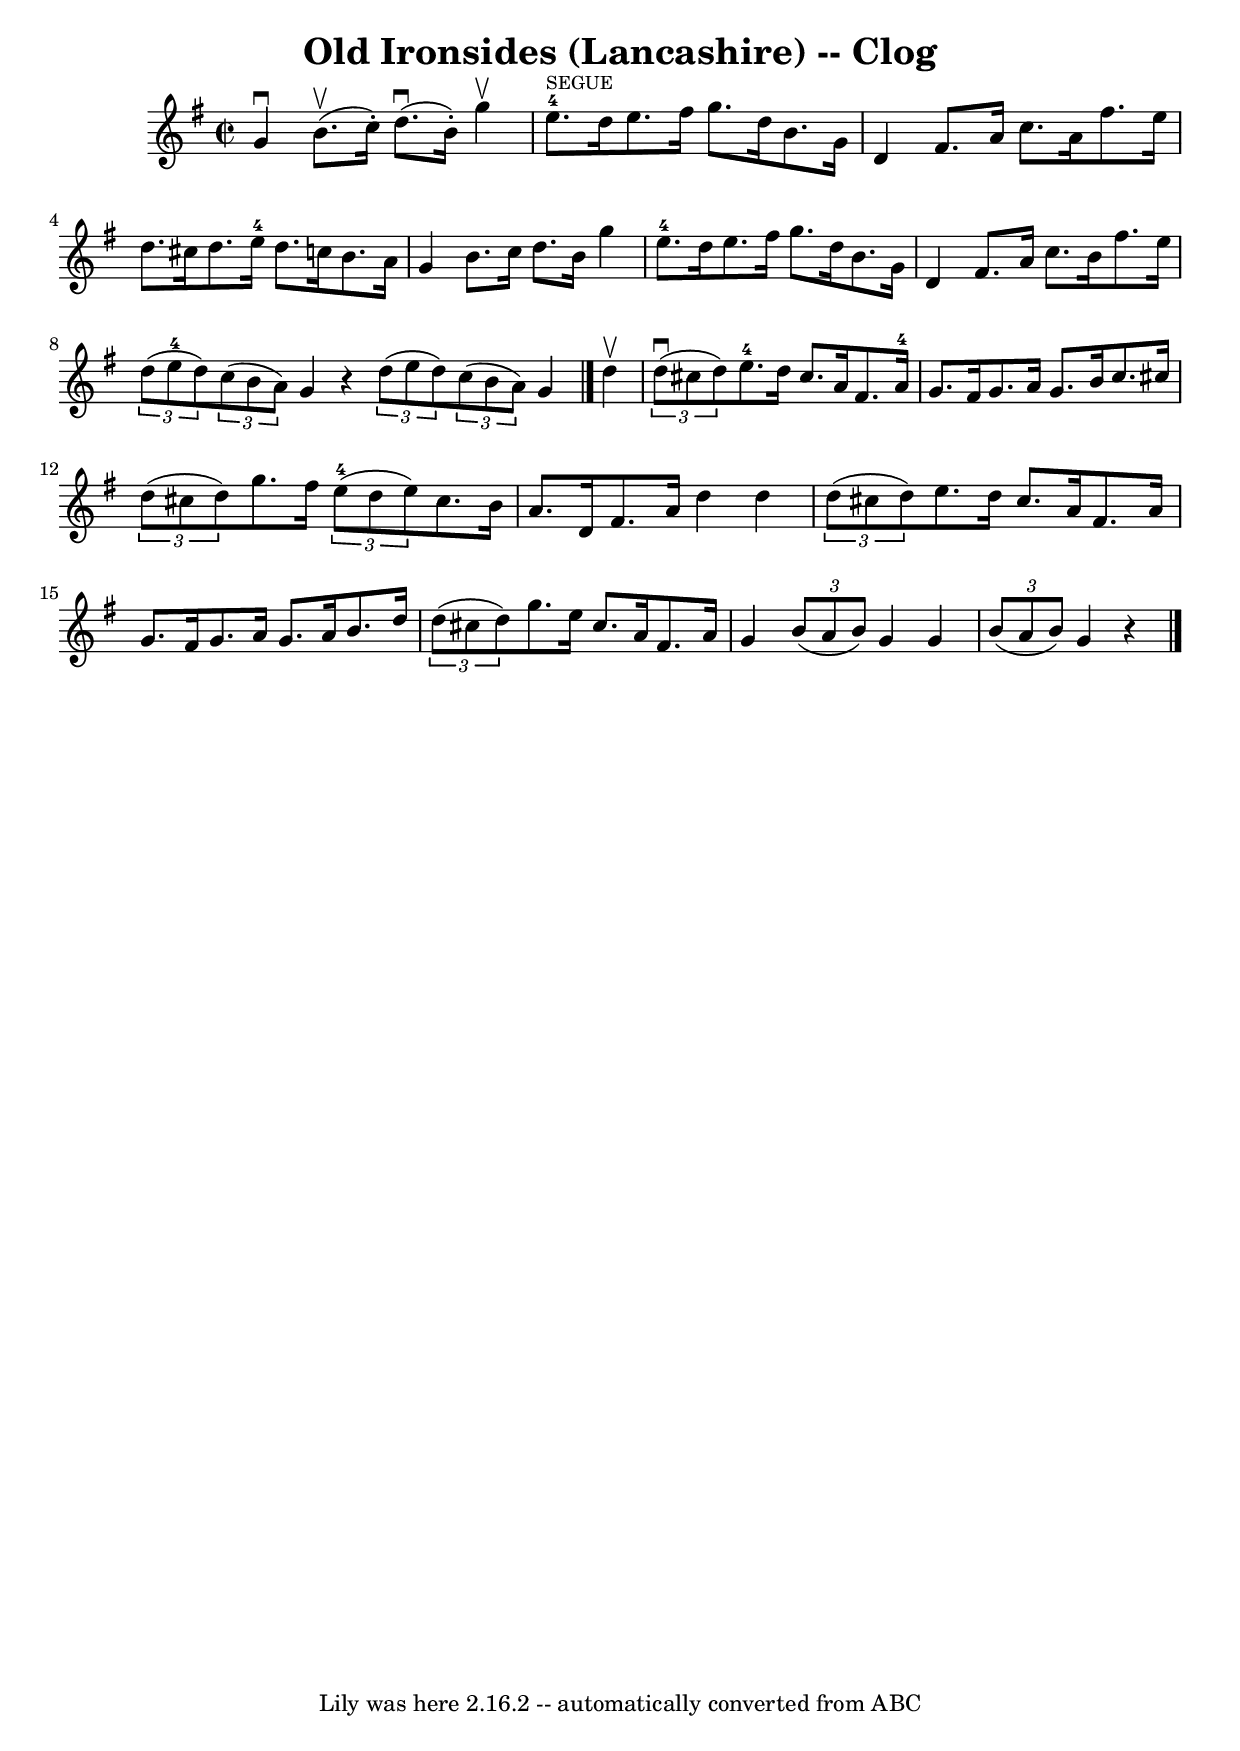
\version "2.7.40"
\include "Mammoth.ily"
\header {
	%% book = "Ryan's Mammoth Collection"
	crossRefNumber = "1"
	footnotes = "\\\\157 933"
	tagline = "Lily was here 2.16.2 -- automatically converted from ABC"
	title = "Old Ironsides (Lancashire) -- Clog"
}
voicedefault =  {


\override Staff.TimeSignature #'style = #'C
 \time 2/2 
\key g \major g'4^\downbow b'8.^\upbow(c''16 -.) d''8. 
^\downbow(b'16 -.) g''4^\upbow   |
 e''8.^\segue-4   
d''16 e''8. fis''16 g''8. d''16 b'8. g'16    |
 d'4 
 fis'8. a'16 c''8. a'16 fis''8. e''16    |
 d''8.    
cis''16 d''8. e''16-4 d''8. c''!16 b'8. a'16    |
    
 g'4 b'8. c''16 d''8. b'16 g''4    |
 e''8.-4   
d''16 e''8. fis''16 g''8. d''16 b'8. g'16    |
 d'4 
 fis'8. a'16 c''8. b'16 fis''8. e''16    |
   
\times 2/3 { d''8 (e''8-4 d''8) }   \times 2/3 { c''8 (b'8    
a'8) } g'4    r4   \bar ":|"   \times 2/3 { d''8 (e''8 d''8) }  
 \times 2/3 { c''8 (b'8 a'8) } g'4  \bar "|." d''4^\upbow 
|
     \times 2/3 { d''8^\downbow(cis''8 d''8) } e''8. 
-4 d''16 cis''8. a'16 fis'8. a'16-4   |
 g'8.    
fis'16 g'8. a'16 g'8. b'16 c''8. cis''16    |
     
\times 2/3 { d''8 (cis''8 d''8) } g''8. fis''16      
\times 2/3 { e''8-4(d''8 e''8) } cis''8. b'16    |
   
a'8. d'16 fis'8. a'16 d''4 d''4    |
     \times 2/3 {   
d''8 (cis''8 d''8) } e''8. d''16 cis''8. a'16 fis'8.    
a'16    |
 g'8. fis'16 g'8. a'16 g'8. a'16 b'8.    
d''16    |
     \times 2/3 { d''8 (cis''8 d''8) } g''8.    
e''16 cis''8. a'16 fis'8. a'16    |
 g'4    \times 2/3 {   
b'8 (a'8 b'8) } g'4  \bar ":|" g'4    \times 2/3 { b'8 (a'8   
 b'8) } g'4    r4   \bar "|."   
}

\score{
    <<

	\context Staff="default"
	{
	    \voicedefault 
	}

    >>
	\layout {
	}
	\midi {}
}
